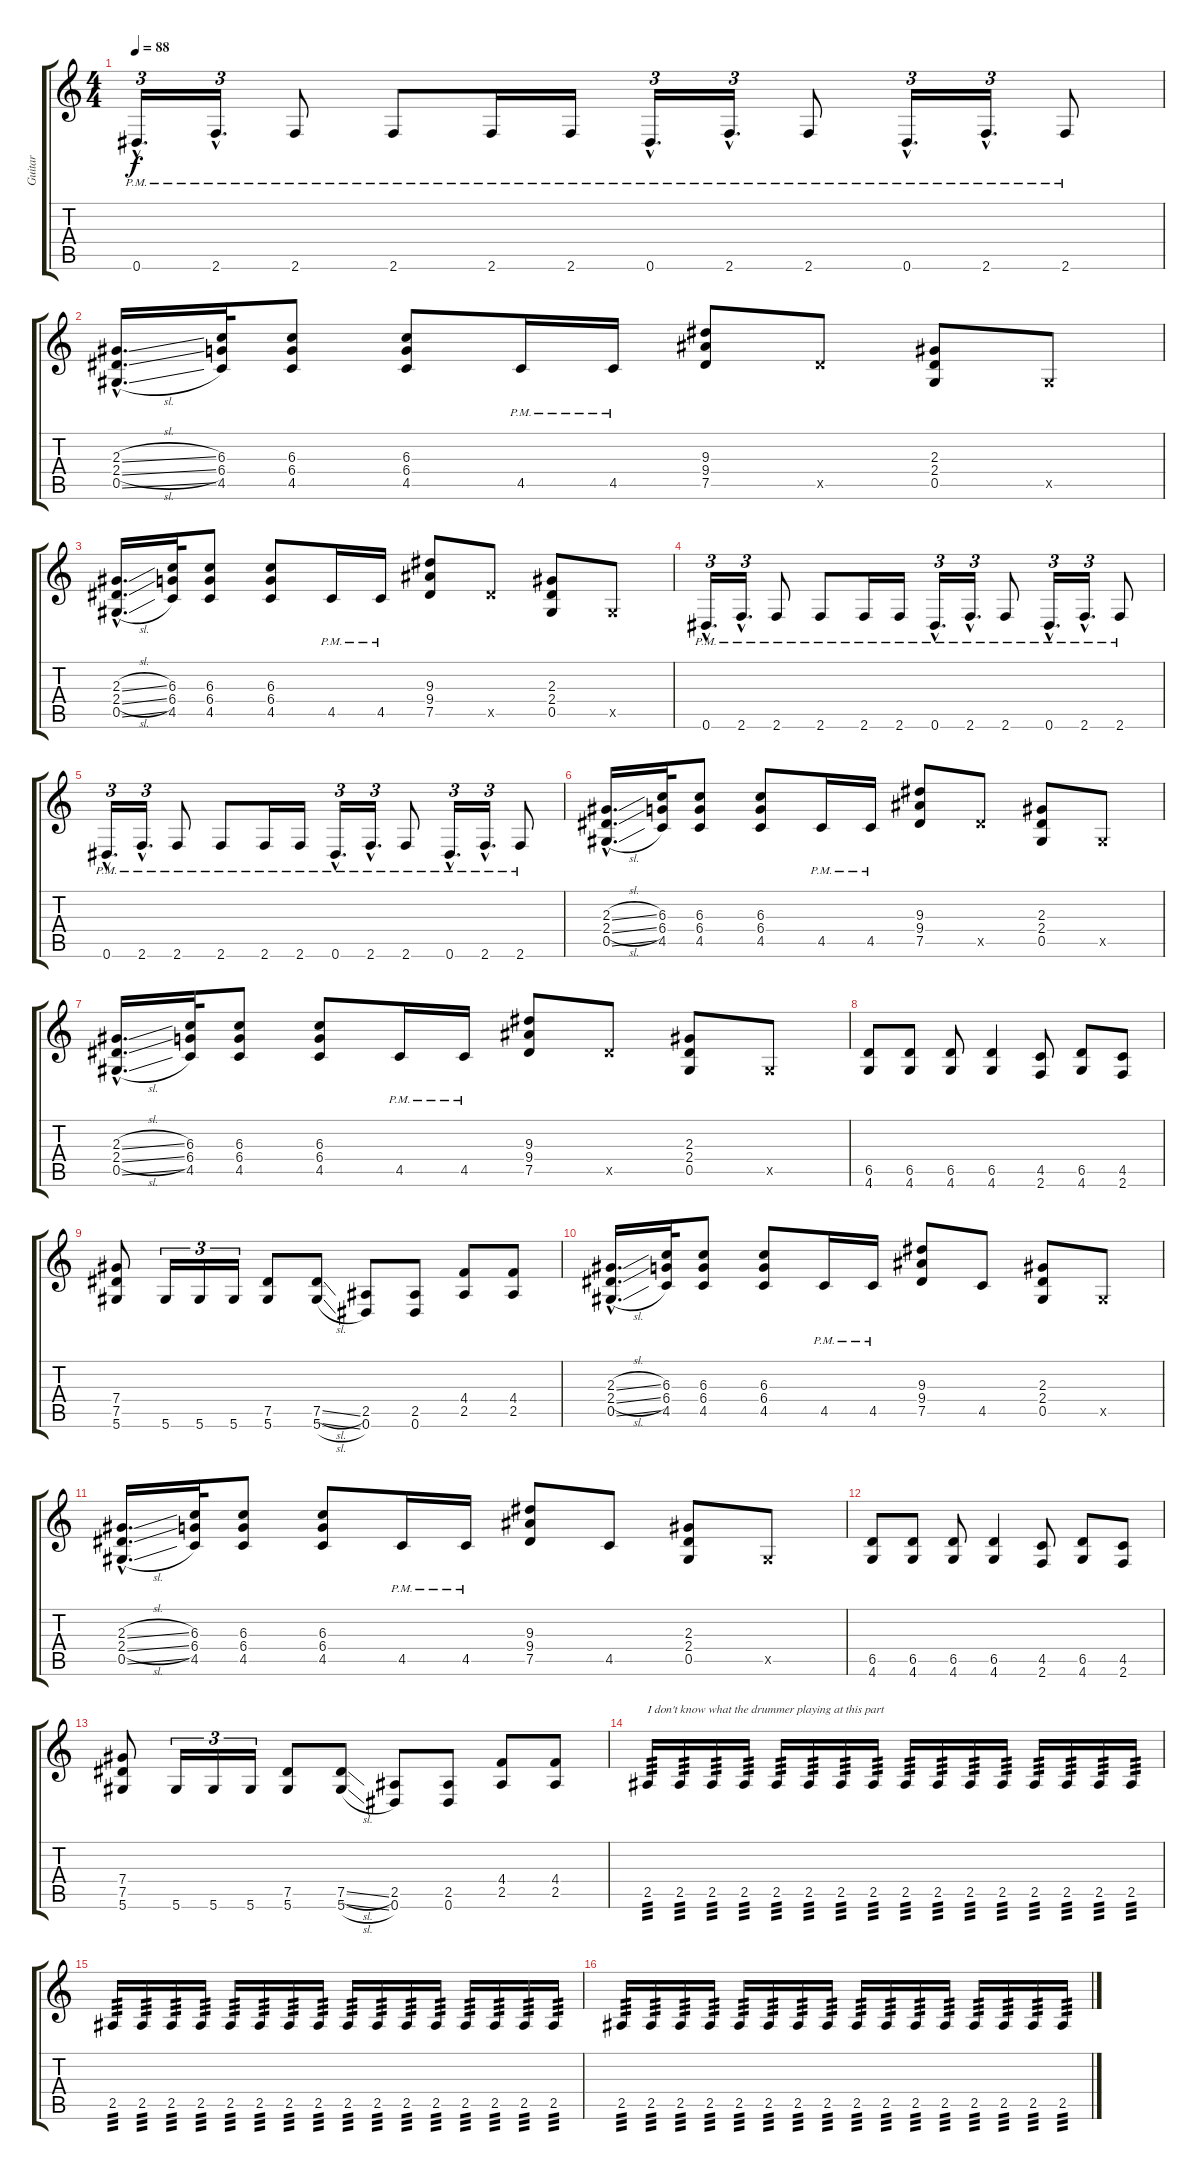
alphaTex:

\track ("Guitar" "Guitar") {instrument distortionguitar}
\staff {score tabs}
\tuning (Eb4 Bb3 Gb3 Db3 Ab2 Eb2) {hide}
\ts (4 4)
\tempo 88
\clef g2
\ks c
0.6{hac pm}.16{d tu (3 2) dy f} 2.6{hac pm}.16{d tu (3 2)} 2.6{pm}.8 2.6{pm}.8 2.6{pm}.16 2.6{pm}.16 0.6{hac pm}.16{d tu (3 2)} 2.6{hac pm}.16{d tu (3 2)} 2.6{pm}.8 0.6{hac pm}.16{d tu (3 2)} 2.6{hac pm}.16{d tu (3 2)} 2.6{pm}.8 |
(2.3{sl hac} 2.4{sl hac} 0.5{sl hac}).16{d} (6.3 6.4 4.5).32 (6.3 6.4 4.5).8 (6.3 6.4 4.5).8 4.5{pm}.16 4.5{pm}.16 (9.3 9.4 7.5).8 7.5{x}.8 (2.3 2.4 0.5).8 0.5{x}.8 |
(2.3{sl hac} 2.4{sl hac} 0.5{sl hac}).16{d} (6.3 6.4 4.5).32 (6.3 6.4 4.5).8 (6.3 6.4 4.5).8 4.5{pm}.16 4.5{pm}.16 (9.3 9.4 7.5).8 7.5{x}.8 (2.3 2.4 0.5).8 0.5{x}.8 |
0.6{hac pm}.16{d tu (3 2)} 2.6{hac pm}.16{d tu (3 2)} 2.6{pm}.8 2.6{pm}.8 2.6{pm}.16 2.6{pm}.16 0.6{hac pm}.16{d tu (3 2)} 2.6{hac pm}.16{d tu (3 2)} 2.6{pm}.8 0.6{hac pm}.16{d tu (3 2)} 2.6{hac pm}.16{d tu (3 2)} 2.6{pm}.8 |
0.6{hac pm}.16{d tu (3 2)} 2.6{hac pm}.16{d tu (3 2)} 2.6{pm}.8 2.6{pm}.8 2.6{pm}.16 2.6{pm}.16 0.6{hac pm}.16{d tu (3 2)} 2.6{hac pm}.16{d tu (3 2)} 2.6{pm}.8 0.6{hac pm}.16{d tu (3 2)} 2.6{hac pm}.16{d tu (3 2)} 2.6{pm}.8 |
(2.3{sl hac} 2.4{sl hac} 0.5{sl hac}).16{d} (6.3 6.4 4.5).32 (6.3 6.4 4.5).8 (6.3 6.4 4.5).8 4.5{pm}.16 4.5{pm}.16 (9.3 9.4 7.5).8 7.5{x}.8 (2.3 2.4 0.5).8 0.5{x}.8 |
(2.3{sl hac} 2.4{sl hac} 0.5{sl hac}).16{d} (6.3 6.4 4.5).32 (6.3 6.4 4.5).8 (6.3 6.4 4.5).8 4.5{pm}.16 4.5{pm}.16 (9.3 9.4 7.5).8 7.5{x}.8 (2.3 2.4 0.5).8 0.5{x}.8 |
(6.5 4.6).8 (6.5 4.6).8 (6.5 4.6).8 (6.5 4.6).4 (4.5 2.6).8 (6.5 4.6).8 (4.5 2.6).8 |
(7.4 7.5 5.6).8 5.6.16{tu (3 2)} 5.6.16{tu (3 2)} 5.6.16{tu (3 2)} (7.5 5.6).8 (7.5{sl} 5.6{sl}).8 (2.5 0.6).8 (2.5 0.6).8 (4.4 2.5).8 (4.4 2.5).8 |
(2.3{sl hac} 2.4{sl hac} 0.5{sl hac}).16{d} (6.3 6.4 4.5).32 (6.3 6.4 4.5).8 (6.3 6.4 4.5).8 4.5{pm}.16 4.5{pm}.16 (9.3 9.4 7.5).8 4.5.8 (2.3 2.4 0.5).8 0.5{x}.8 |
(2.3{sl hac} 2.4{sl hac} 0.5{sl hac}).16{d} (6.3 6.4 4.5).32 (6.3 6.4 4.5).8 (6.3 6.4 4.5).8 4.5{pm}.16 4.5{pm}.16 (9.3 9.4 7.5).8 4.5.8 (2.3 2.4 0.5).8 0.5{x}.8 |
(6.5 4.6).8 (6.5 4.6).8 (6.5 4.6).8 (6.5 4.6).4 (4.5 2.6).8 (6.5 4.6).8 (4.5 2.6).8 |
(7.4 7.5 5.6).8 5.6.16{tu (3 2)} 5.6.16{tu (3 2)} 5.6.16{tu (3 2)} (7.5 5.6).8 (7.5{sl} 5.6{sl}).8 (2.5 0.6).8 (2.5 0.6).8 (4.4 2.5).8 (4.4 2.5).8 |
2.5.16{txt "I don't know what the drummer playing at this part" tp 3} 2.5.16{tp 3} 2.5.16{tp 3} 2.5.16{tp 3} 2.5.16{tp 3} 2.5.16{tp 3} 2.5.16{tp 3} 2.5.16{tp 3} 2.5.16{tp 3} 2.5.16{tp 3} 2.5.16{tp 3} 2.5.16{tp 3} 2.5.16{tp 3} 2.5.16{tp 3} 2.5.16{tp 3} 2.5.16{tp 3} |
2.5.16{tp 3} 2.5.16{tp 3} 2.5.16{tp 3} 2.5.16{tp 3} 2.5.16{tp 3} 2.5.16{tp 3} 2.5.16{tp 3} 2.5.16{tp 3} 2.5.16{tp 3} 2.5.16{tp 3} 2.5.16{tp 3} 2.5.16{tp 3} 2.5.16{tp 3} 2.5.16{tp 3} 2.5.16{tp 3} 2.5.16{tp 3} |
2.5.16{tp 3} 2.5.16{tp 3} 2.5.16{tp 3} 2.5.16{tp 3} 2.5.16{tp 3} 2.5.16{tp 3} 2.5.16{tp 3} 2.5.16{tp 3} 2.5.16{tp 3} 2.5.16{tp 3} 2.5.16{tp 3} 2.5.16{tp 3} 2.5.16{tp 3} 2.5.16{tp 3} 2.5.16{tp 3} 2.5.16{tp 3}
